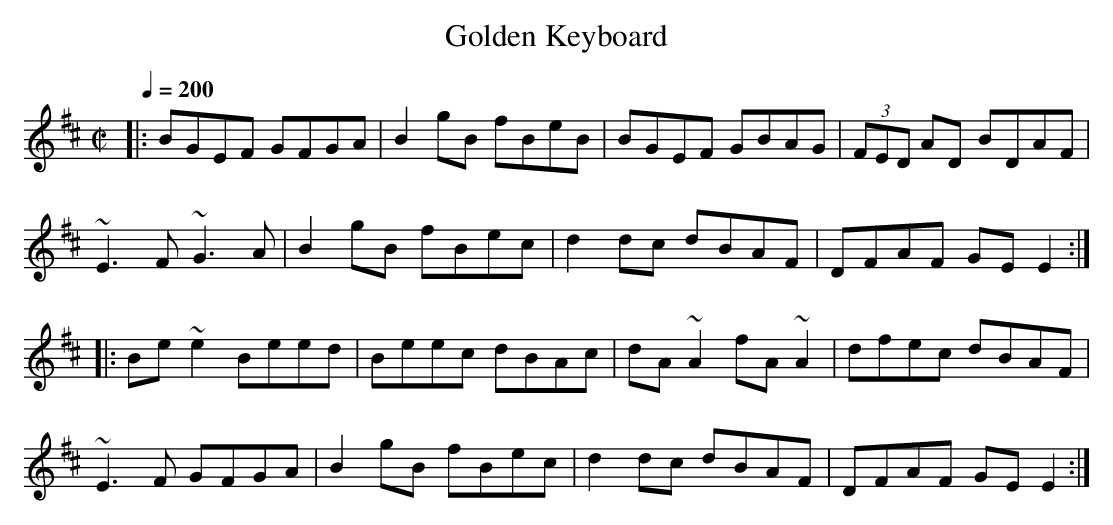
X:1
T:Golden Keyboard
M:C|
L:1/8
Q:1/4=200
K:Edor
|:BGEF GFGA|B2gB fBeB|BGEF GBAG|(3FED AD BDAF|
~E3F ~G3A|B2gB fBec|d2dc dBAF|DFAF GEE2:|
|:Be~e2 Beed|Beec dBAc|dA~A2 fA~A2|dfec dBAF|
~E3F GFGA|B2gB fBec|d2dc dBAF|DFAF GEE2:|
